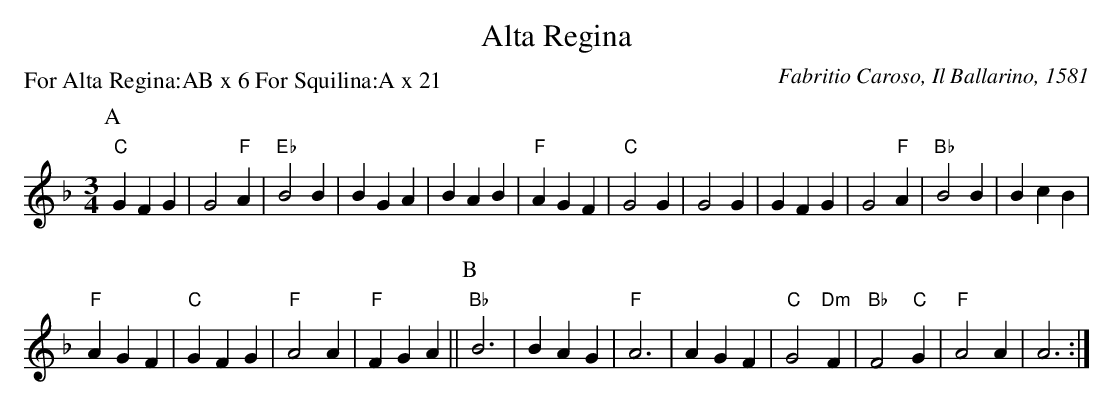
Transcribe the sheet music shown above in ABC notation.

X:1
T:Alta Regina
C:Fabritio Caroso, Il Ballarino, 1581
P:For Alta Regina:AB x 6 For Squilina:A x 21
M:3/4
L:1/8
K:F major
P:A
"C"G2F2G2 | G4"F"A2 | "Eb"B4B2 | B2G2A2 | \
B2A2B2 | "F"A2G2F2 | "C"G4G2 | G4G2 | \
G2F2G2 | G4"F"A2 | "Bb"B4B2 | B2c2B2 |
"F"A2G2F2 | "C"G2F2G2 | "F"A4A2 | "F"F2G2A2 || \
P:B
"Bb"B6 | B2A2G2 | "F"A6 | A2G2F2 | \
"C"G4"Dm"F2 | "Bb"F4"C"G2 | "F"A4A2 | A6 :|
